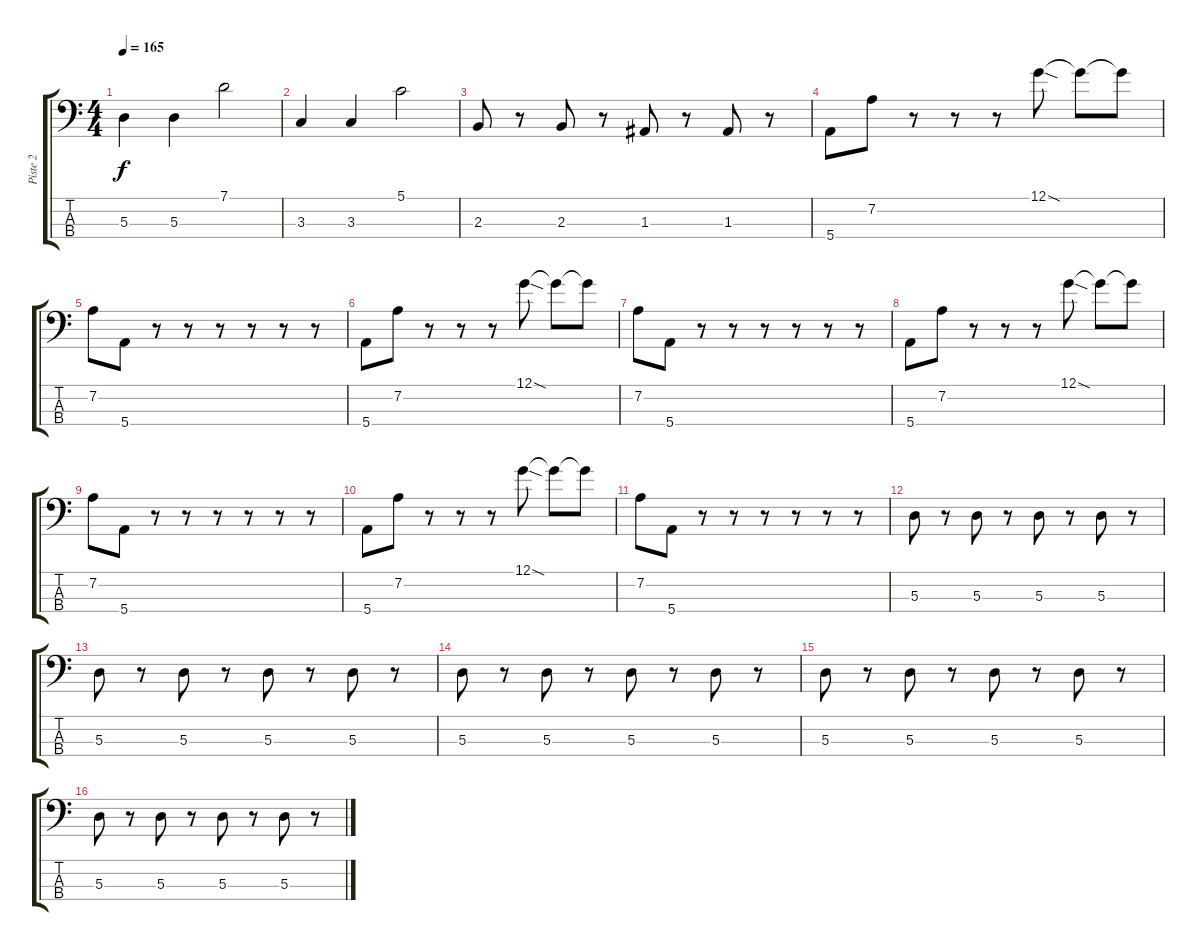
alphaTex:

\track ("Piste 2" "Piste 2") {instrument electricbassfinger}
\staff {score tabs}
\tuning (G2 D2 A1 E1) {hide}
\ts (4 4)
\tempo 165
\clef f4
\ks c
5.3.4{dy f} 5.3.4 7.1.2 |
3.3.4 3.3.4 5.1.2 |
2.3.8 r.8 2.3.8 r.8 1.3.8 r.8 1.3.8 r.8 |
5.4.8 7.2.8 r.8 r.8 r.8 12.1{sod}.8 12.1{t}.8 12.1{t}.8 |
7.2.8 5.4.8 r.8 r.8 r.8 r.8 r.8 r.8 |
5.4.8 7.2.8 r.8 r.8 r.8 12.1{sod}.8 12.1{t}.8 12.1{t}.8 |
7.2.8 5.4.8 r.8 r.8 r.8 r.8 r.8 r.8 |
5.4.8 7.2.8 r.8 r.8 r.8 12.1{sod}.8 12.1{t}.8 12.1{t}.8 |
7.2.8 5.4.8 r.8 r.8 r.8 r.8 r.8 r.8 |
5.4.8 7.2.8 r.8 r.8 r.8 12.1{sod}.8 12.1{t}.8 12.1{t}.8 |
7.2.8 5.4.8 r.8 r.8 r.8 r.8 r.8 r.8 |
5.3.8 r.8 5.3.8 r.8 5.3.8 r.8 5.3.8 r.8 |
5.3.8 r.8 5.3.8 r.8 5.3.8 r.8 5.3.8 r.8 |
5.3.8 r.8 5.3.8 r.8 5.3.8 r.8 5.3.8 r.8 |
5.3.8 r.8 5.3.8 r.8 5.3.8 r.8 5.3.8 r.8 |
5.3.8 r.8 5.3.8 r.8 5.3.8 r.8 5.3.8 r.8
